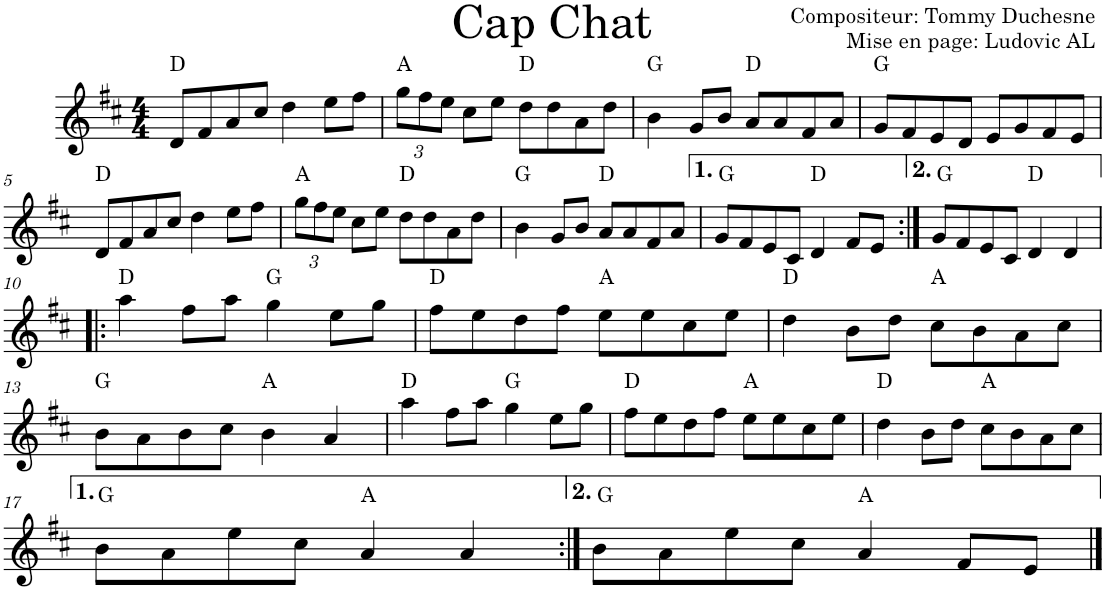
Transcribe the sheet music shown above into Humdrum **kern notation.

**kern	**harte
*part1	*part1
*staff1	*
*I"Violon	*
*I'Vln.	*
*clefG2	*
*k[f#c#]	*
*M4/4	*
=1	=1
8d/L	D:maj
8f#/	.
8a/	.
8cc#/J	.
4dd\	.
8ee\L	.
8ff#\J	.
=2	=2
*Xbrackettup	*
12gg\L	A:maj
12ff#\	.
12ee\J	.
8cc#\L	.
8ee\J	.
8dd\L	D:maj
8dd\	.
8a\	.
8dd\J	.
=3	=3
4b\	G:maj
8g/L	.
8b/J	.
8a/L	D:maj
8a/	.
8f#/	.
8a/J	.
=4	=4
8g/L	G:maj
8f#/	.
8e/	.
8d/J	.
8e/L	.
8g/	.
8f#/	.
8e/J	.
!!LO:LB:g=z
=5	=5
8d/L	D:maj
8f#/	.
8a/	.
8cc#/J	.
4dd\	.
8ee\L	.
8ff#\J	.
=6	=6
12gg\L	A:maj
12ff#\	.
12ee\J	.
8cc#\L	.
8ee\J	.
8dd\L	D:maj
8dd\	.
8a\	.
8dd\J	.
=7	=7
4b\	G:maj
8g/L	.
8b/J	.
8a/L	D:maj
8a/	.
8f#/	.
8a/J	.
=8	=8
8g/L	G:maj
8f#/	.
8e/	.
8c#/J	.
4d/	D:maj
8f#/L	.
8e/J	.
=9:|!	=9:|!
8g/L	G:maj
8f#/	.
8e/	.
8c#/J	.
4d/	D:maj
4d/	.
!!LO:LB:g=z
=10!|:	=10!|:
4aa\	D:maj
8ff#\L	.
8aa\J	.
4gg\	G:maj
8ee\L	.
8gg\J	.
=11	=11
8ff#\L	D:maj
8ee\	.
8dd\	.
8ff#\J	.
8ee\L	A:maj
8ee\	.
8cc#\	.
8ee\J	.
=12	=12
4dd\	D:maj
8b\L	.
8dd\J	.
8cc#\L	A:maj
8b\	.
8a\	.
8cc#\J	.
!!LO:LB:g=z
=13	=13
8b\L	G:maj
8a\	.
8b\	.
8cc#\J	.
4b\	A:maj
4a/	.
=14	=14
4aa\	D:maj
8ff#\L	.
8aa\J	.
4gg\	G:maj
8ee\L	.
8gg\J	.
=15	=15
8ff#\L	D:maj
8ee\	.
8dd\	.
8ff#\J	.
8ee\L	A:maj
8ee\	.
8cc#\	.
8ee\J	.
=16	=16
4dd\	D:maj
8b\L	.
8dd\J	.
8cc#\L	A:maj
8b\	.
8a\	.
8cc#\J	.
!!LO:LB:g=z
=17	=17
8b\L	G:maj
8a\	.
8ee\	.
8cc#\J	.
4a/	A:maj
4a/	.
=18:|!	=18:|!
8b\L	G:maj
8a\	.
8ee\	.
8cc#\J	.
4a/	A:maj
8f#/L	.
8e/J	.
==	==
*-	*-
